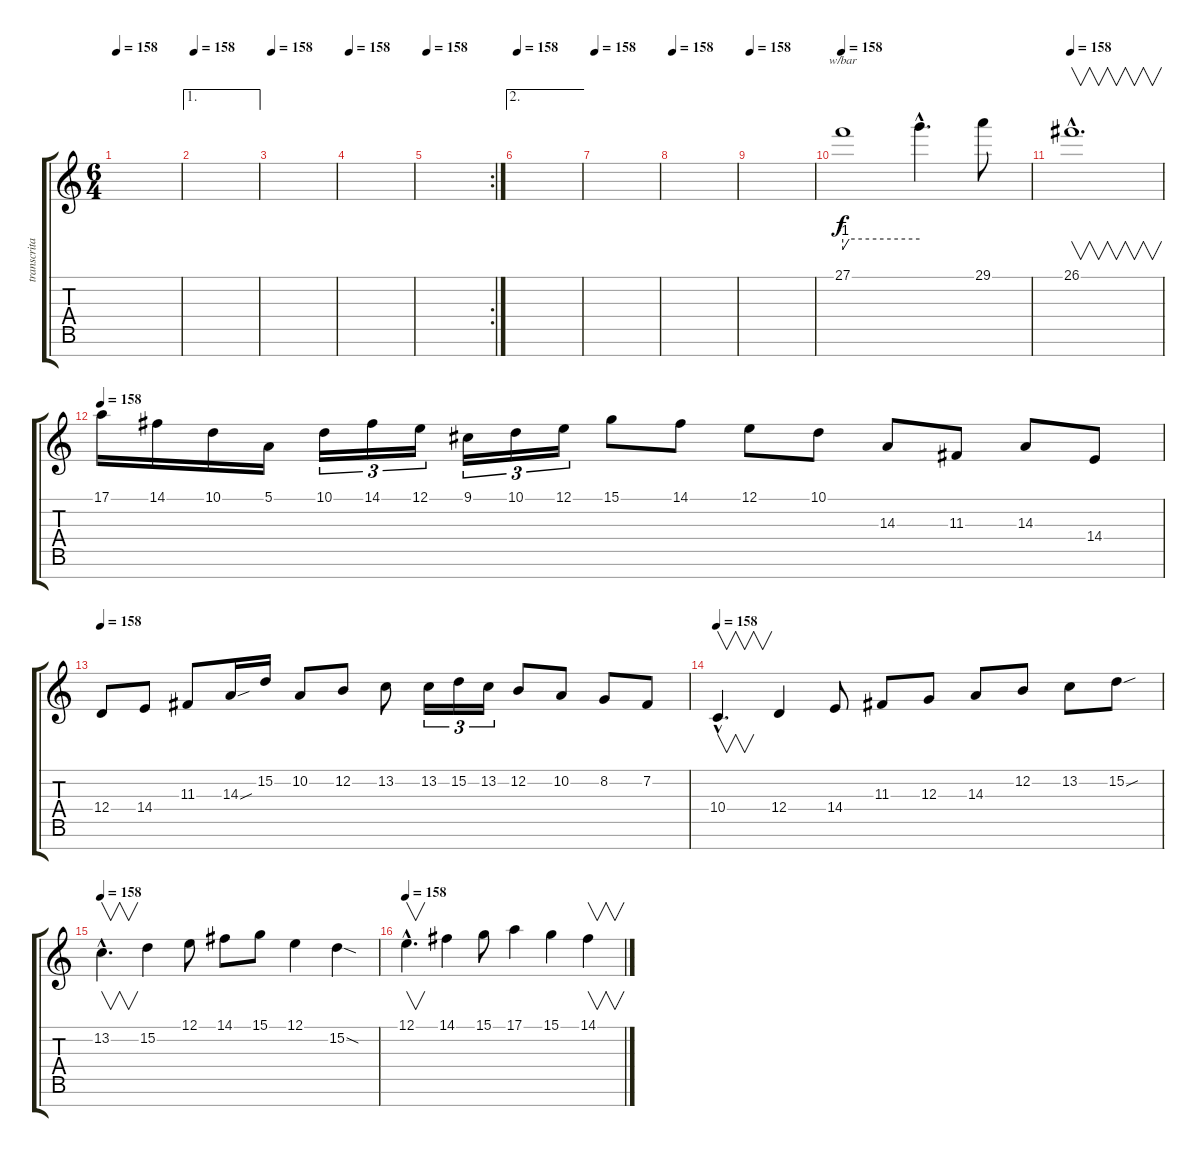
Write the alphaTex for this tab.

\track ("transcrita por Felipe Ortiz" "transcrita") {instrument pad2warm}
\staff {score tabs}
\tuning (E4 B3 G3 D3 A2 E2 B1) {hide}
\ts (6 4)
\tempo 158
\clef g2
\ks c
|
\ae 1
\tempo 158
|
\tempo 158
|
\tempo 158
|
\rc 2
\tempo 158
|
\ae 2
\tempo 158
|
\tempo 158
|
\tempo 158
|
\tempo 158
|
\tempo 158
27.1.1{tbe (custom default 0 -4 5 0 60 0) instrument pad3polysynth} 27.1{hac t}.4{d} 29.1.8 |
\tempo 158
26.1{hac}.1{v d instrument pad3polysynth} |
\tempo 158
17.1.16{instrument pad3polysynth} 14.1.16 10.1.16 5.1.16 10.1.16{tu (3 2)} 14.1.16{tu (3 2)} 12.1.16{tu (3 2)} 9.1.16{tu (3 2)} 10.1.16{tu (3 2)} 12.1.16{tu (3 2)} 15.1.8 14.1.8 12.1.8 10.1.8 14.3.8 11.3.8 14.3.8 14.4.8 |
\tempo 158
12.4.8{instrument pad3polysynth} 14.4.8 11.3.8 14.3{sou}.16 15.2.16 10.2.8 12.2.8 13.2.8 13.2.16{tu (3 2)} 15.2.16{tu (3 2)} 13.2.16{tu (3 2)} 12.2.8 10.2.8 8.2.8 7.2.8 |
\tempo 158
10.4{hac}.4{v d instrument pad3polysynth} 12.4.4 14.4.8 11.3.8 12.3.8 14.3.8 12.2.8 13.2.8 15.2{sou}.8 |
\tempo 158
13.2{hac}.4{v d instrument pad3polysynth} 15.2.4 12.1.8 14.1.8 15.1.8 12.1.4 15.2{sod}.4 |
\tempo 158
12.1{hac}.4{v d instrument pad3polysynth} 14.1.4 15.1.8 17.1.4 15.1.4 14.1.4{v}
